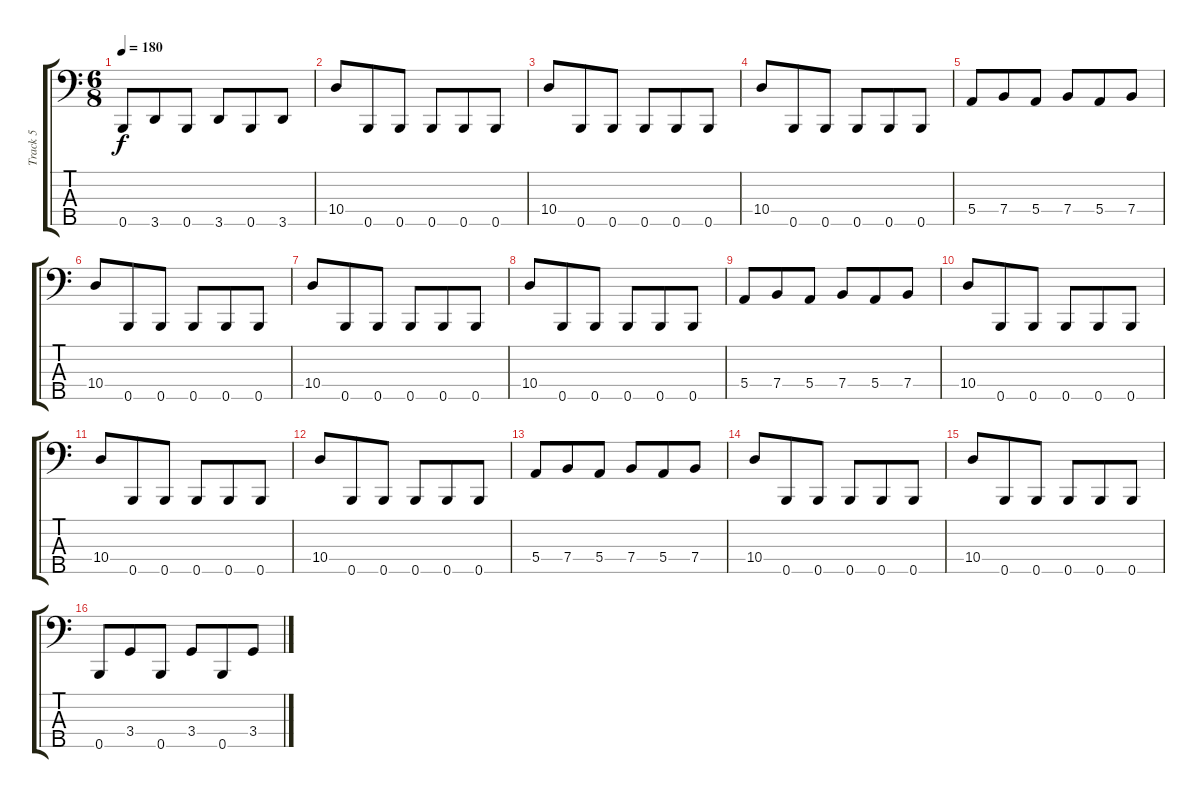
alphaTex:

\track ("Track 5" "Track 5") {instrument electricbassfinger}
\staff {score tabs}
\tuning (G2 D2 A1 E1 B0) {hide}
\ts (6 8)
\tempo 180
\clef f4
\ks c
0.5.8{dy f} 3.5.8 0.5.8 3.5.8 0.5.8 3.5.8 |
10.4.8 0.5.8 0.5.8 0.5.8 0.5.8 0.5.8 |
10.4.8 0.5.8 0.5.8 0.5.8 0.5.8 0.5.8 |
10.4.8 0.5.8 0.5.8 0.5.8 0.5.8 0.5.8 |
5.4.8 7.4.8 5.4.8 7.4.8 5.4.8 7.4.8 |
10.4.8 0.5.8 0.5.8 0.5.8 0.5.8 0.5.8 |
10.4.8 0.5.8 0.5.8 0.5.8 0.5.8 0.5.8 |
10.4.8 0.5.8 0.5.8 0.5.8 0.5.8 0.5.8 |
5.4.8 7.4.8 5.4.8 7.4.8 5.4.8 7.4.8 |
10.4.8 0.5.8 0.5.8 0.5.8 0.5.8 0.5.8 |
10.4.8 0.5.8 0.5.8 0.5.8 0.5.8 0.5.8 |
10.4.8 0.5.8 0.5.8 0.5.8 0.5.8 0.5.8 |
5.4.8 7.4.8 5.4.8 7.4.8 5.4.8 7.4.8 |
10.4.8 0.5.8 0.5.8 0.5.8 0.5.8 0.5.8 |
10.4.8 0.5.8 0.5.8 0.5.8 0.5.8 0.5.8 |
0.5.8 3.4.8 0.5.8 3.4.8 0.5.8 3.4.8
